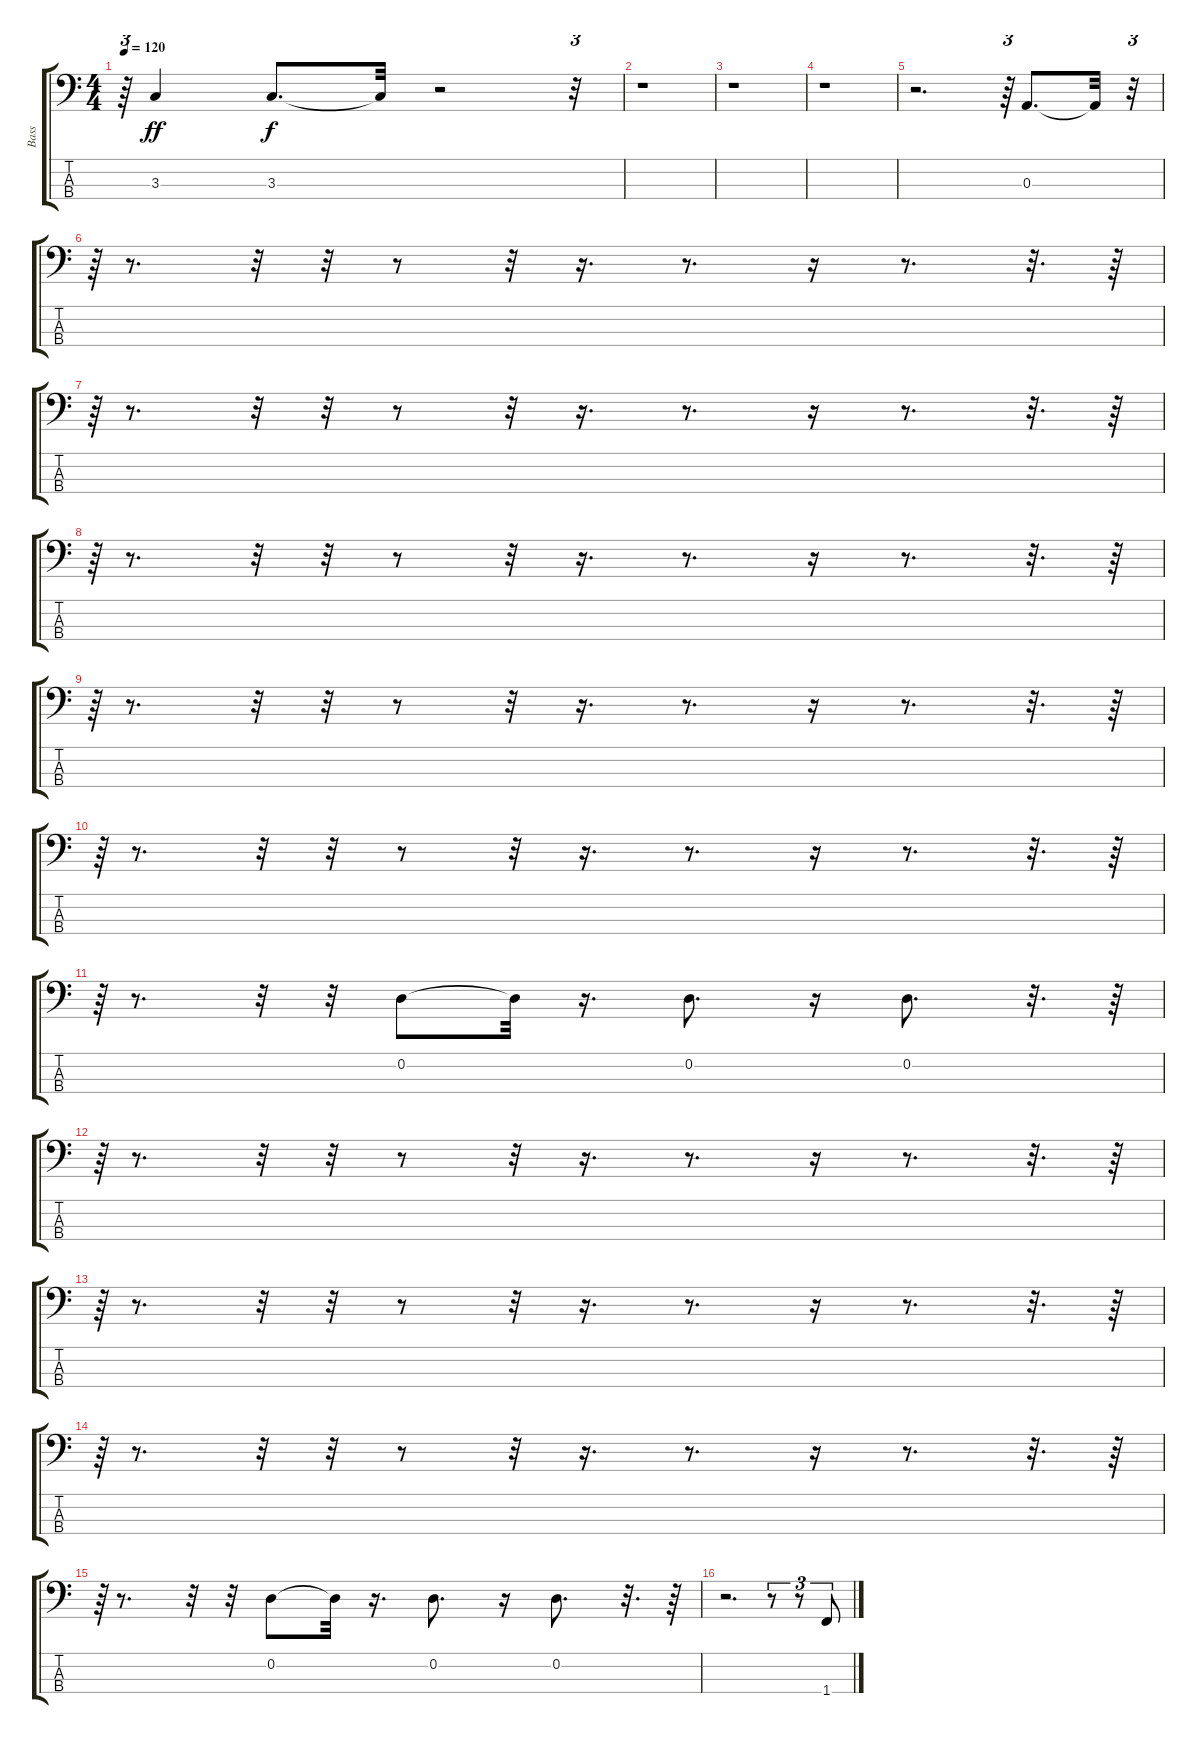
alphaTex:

\track ("Bass" "Bass") {instrument electricbassfinger}
\staff {score tabs}
\tuning (G2 D2 A1 E1) {hide}
\ts (4 4)
\tempo 120
\clef f4
\ks c
r.64{tu (3 2) dy mf} 3.3.4{dy ff} 3.3.8{d dy f} 3.3{t}.32 r.2 r.32{tu (3 2)} |
r.1 |
r.1 |
r.1 |
r.2{d} r.64{tu (3 2)} 0.3.8{d} 0.3{t}.32 r.32{tu (3 2)} |
r.64{tu (3 2)} r.8{d} r.32 r.32 r.8 r.32 r.16{d} r.8{d} r.16 r.8{d} r.32{d} r.64 |
r.64{tu (3 2)} r.8{d} r.32 r.32 r.8 r.32 r.16{d} r.8{d} r.16 r.8{d} r.32{d} r.64 |
r.64{tu (3 2)} r.8{d} r.32 r.32 r.8 r.32 r.16{d} r.8{d} r.16 r.8{d} r.32{d} r.64 |
r.64{tu (3 2)} r.8{d} r.32 r.32 r.8 r.32 r.16{d} r.8{d} r.16 r.8{d} r.32{d} r.64 |
r.64{tu (3 2)} r.8{d} r.32 r.32 r.8 r.32 r.16{d} r.8{d} r.16 r.8{d} r.32{d} r.64 |
r.64{tu (3 2)} r.8{d} r.32 r.32 0.2.8 0.2{t}.32 r.16{d} 0.2.8{d} r.16 0.2.8{d} r.32{d} r.64 |
r.64{tu (3 2)} r.8{d} r.32 r.32 r.8 r.32 r.16{d} r.8{d} r.16 r.8{d} r.32{d} r.64 |
r.64{tu (3 2)} r.8{d} r.32 r.32 r.8 r.32 r.16{d} r.8{d} r.16 r.8{d} r.32{d} r.64 |
r.64{tu (3 2)} r.8{d} r.32 r.32 r.8 r.32 r.16{d} r.8{d} r.16 r.8{d} r.32{d} r.64 |
r.64{tu (3 2)} r.8{d} r.32 r.32 0.2.8 0.2{t}.32 r.16{d} 0.2.8{d} r.16 0.2.8{d} r.32{d} r.64 |
r.2{d} r.8{tu (3 2)} r.8{tu (3 2)} 1.4.8{tu (3 2)}
